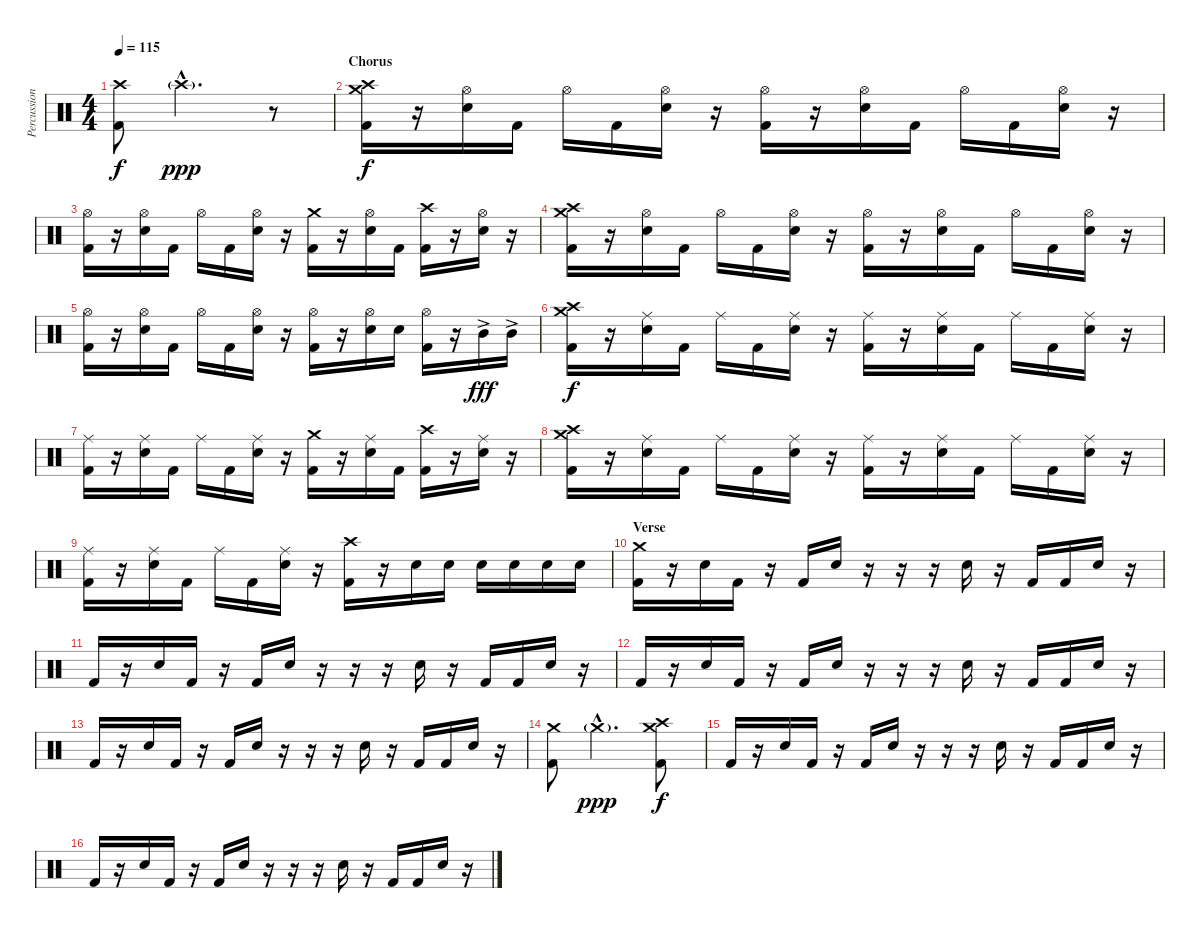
\track ("Percussion" "Percussion") {instrument percussion}
\staff {score}
\articulation defaults
\ts (4 4)
\tempo 115
\clef neutral
\ks c
("Crash high (hit)" "Kick (hit) 2").8{dy f} "Crash high (hit)"{g hac}.2{d dy ppp} r.8 |
\section ("" "Chorus")
("Crash high (hit)" "Crash medium (hit)" "Kick (hit) 2").16{dy f} r.16 ("Hi-Hat (open)" "Electric Snare (hit)").16 "Kick (hit) 2".16 "Hi-Hat (open)".16 "Kick (hit) 2".16 ("Hi-Hat (open)" "Electric Snare (hit)").16 r.16 ("Hi-Hat (open)" "Kick (hit) 2").16 r.16 ("Hi-Hat (open)" "Electric Snare (hit)").16 "Kick (hit) 2".16 "Hi-Hat (open)".16 "Kick (hit) 2".16 ("Hi-Hat (open)" "Electric Snare (hit)").16 r.16 |
("Hi-Hat (open)" "Kick (hit) 2").16 r.16 ("Hi-Hat (open)" "Electric Snare (hit)").16 "Kick (hit) 2".16 "Hi-Hat (open)".16 "Kick (hit) 2".16 ("Hi-Hat (open)" "Electric Snare (hit)").16 r.16 ("Crash medium (hit)" "Kick (hit) 2").16 r.16 ("Hi-Hat (open)" "Electric Snare (hit)").16 "Kick (hit) 2".16 ("Crash high (hit)" "Kick (hit) 2").16 r.16 ("Hi-Hat (open)" "Electric Snare (hit)").16 r.16 |
("Crash high (hit)" "Crash medium (hit)" "Kick (hit) 2").16 r.16 ("Hi-Hat (open)" "Electric Snare (hit)").16 "Kick (hit) 2".16 "Hi-Hat (open)".16 "Kick (hit) 2".16 ("Hi-Hat (open)" "Electric Snare (hit)").16 r.16 ("Hi-Hat (open)" "Kick (hit) 2").16 r.16 ("Hi-Hat (open)" "Electric Snare (hit)").16 "Kick (hit) 2".16 "Hi-Hat (open)".16 "Kick (hit) 2".16 ("Hi-Hat (open)" "Electric Snare (hit)").16 r.16 |
("Hi-Hat (open)" "Kick (hit) 2").16 r.16 ("Hi-Hat (open)" "Electric Snare (hit)").16 "Kick (hit) 2".16 "Hi-Hat (open)".16 "Kick (hit) 2".16 ("Hi-Hat (open)" "Electric Snare (hit)").16 r.16 ("Hi-Hat (open)" "Kick (hit) 2").16 r.16 ("Hi-Hat (open)" "Electric Snare (hit)").16 "Electric Snare (hit)".16 ("Hi-Hat (open)" "Kick (hit) 2").16 r.16 "Mid Tom (hit)"{ac}.16{dy fff} "Mid Tom (hit)"{ac}.16 |
("Crash high (hit)" "Crash medium (hit)" "Kick (hit) 2").16{dy f} r.16 ("Ride (middle)" "Electric Snare (hit)").16 "Kick (hit) 2".16 "Ride (middle)".16 "Kick (hit) 2".16 ("Ride (middle)" "Electric Snare (hit)").16 r.16 ("Ride (middle)" "Kick (hit) 2").16 r.16 ("Ride (middle)" "Electric Snare (hit)").16 "Kick (hit) 2".16 "Ride (middle)".16 "Kick (hit) 2".16 ("Ride (middle)" "Electric Snare (hit)").16 r.16 |
("Ride (middle)" "Kick (hit) 2").16 r.16 ("Ride (middle)" "Electric Snare (hit)").16 "Kick (hit) 2".16 "Ride (middle)".16 "Kick (hit) 2".16 ("Ride (middle)" "Electric Snare (hit)").16 r.16 ("Crash medium (hit)" "Kick (hit) 2").16 r.16 ("Ride (middle)" "Electric Snare (hit)").16 "Kick (hit) 2".16 ("Crash high (hit)" "Kick (hit) 2").16 r.16 ("Ride (middle)" "Electric Snare (hit)").16 r.16 |
("Crash high (hit)" "Crash medium (hit)" "Kick (hit) 2").16 r.16 ("Ride (middle)" "Electric Snare (hit)").16 "Kick (hit) 2".16 "Ride (middle)".16 "Kick (hit) 2".16 ("Ride (middle)" "Electric Snare (hit)").16 r.16 ("Ride (middle)" "Kick (hit) 2").16 r.16 ("Ride (middle)" "Electric Snare (hit)").16 "Kick (hit) 2".16 "Ride (middle)".16 "Kick (hit) 2".16 ("Ride (middle)" "Electric Snare (hit)").16 r.16 |
("Ride (middle)" "Kick (hit) 2").16 r.16 ("Ride (middle)" "Electric Snare (hit)").16 "Kick (hit) 2".16 "Ride (middle)".16 "Kick (hit) 2".16 ("Ride (middle)" "Electric Snare (hit)").16 r.16 ("Crash high (hit)" "Kick (hit) 2").16 r.16 "Electric Snare (hit)".16 "Electric Snare (hit)".16 "Electric Snare (hit)".16 "Electric Snare (hit)".16 "Electric Snare (hit)".16 "Electric Snare (hit)".16 |
\section ("" "Verse")
("Crash medium (hit)" "Kick (hit) 2").16 r.16 "Electric Snare (hit)".16 "Kick (hit) 2".16 r.16 "Kick (hit) 2".16 "Electric Snare (hit)".16 r.16 r.16 r.16 "Electric Snare (hit)".16 r.16 "Kick (hit) 2".16 "Kick (hit) 2".16 "Electric Snare (hit)".16 r.16 |
"Kick (hit) 2".16 r.16 "Electric Snare (hit)".16 "Kick (hit) 2".16 r.16 "Kick (hit) 2".16 "Electric Snare (hit)".16 r.16 r.16 r.16 "Electric Snare (hit)".16 r.16 "Kick (hit) 2".16 "Kick (hit) 2".16 "Electric Snare (hit)".16 r.16 |
"Kick (hit) 2".16 r.16 "Electric Snare (hit)".16 "Kick (hit) 2".16 r.16 "Kick (hit) 2".16 "Electric Snare (hit)".16 r.16 r.16 r.16 "Electric Snare (hit)".16 r.16 "Kick (hit) 2".16 "Kick (hit) 2".16 "Electric Snare (hit)".16 r.16 |
"Kick (hit) 2".16 r.16 "Electric Snare (hit)".16 "Kick (hit) 2".16 r.16 "Kick (hit) 2".16 "Electric Snare (hit)".16 r.16 r.16 r.16 "Electric Snare (hit)".16 r.16 "Kick (hit) 2".16 "Kick (hit) 2".16 "Electric Snare (hit)".16 r.16 |
("Crash medium (hit)" "Kick (hit) 2").8 "Crash medium (hit)"{g hac}.2{d dy ppp} ("Crash medium (hit)" "Crash high (hit)" "Kick (hit) 2").8{dy f} |
"Kick (hit) 2".16 r.16 "Electric Snare (hit)".16 "Kick (hit) 2".16 r.16 "Kick (hit) 2".16 "Electric Snare (hit)".16 r.16 r.16 r.16 "Electric Snare (hit)".16 r.16 "Kick (hit) 2".16 "Kick (hit) 2".16 "Electric Snare (hit)".16 r.16 |
"Kick (hit) 2".16 r.16 "Electric Snare (hit)".16 "Kick (hit) 2".16 r.16 "Kick (hit) 2".16 "Electric Snare (hit)".16 r.16 r.16 r.16 "Electric Snare (hit)".16 r.16 "Kick (hit) 2".16 "Kick (hit) 2".16 "Electric Snare (hit)".16 r.16
